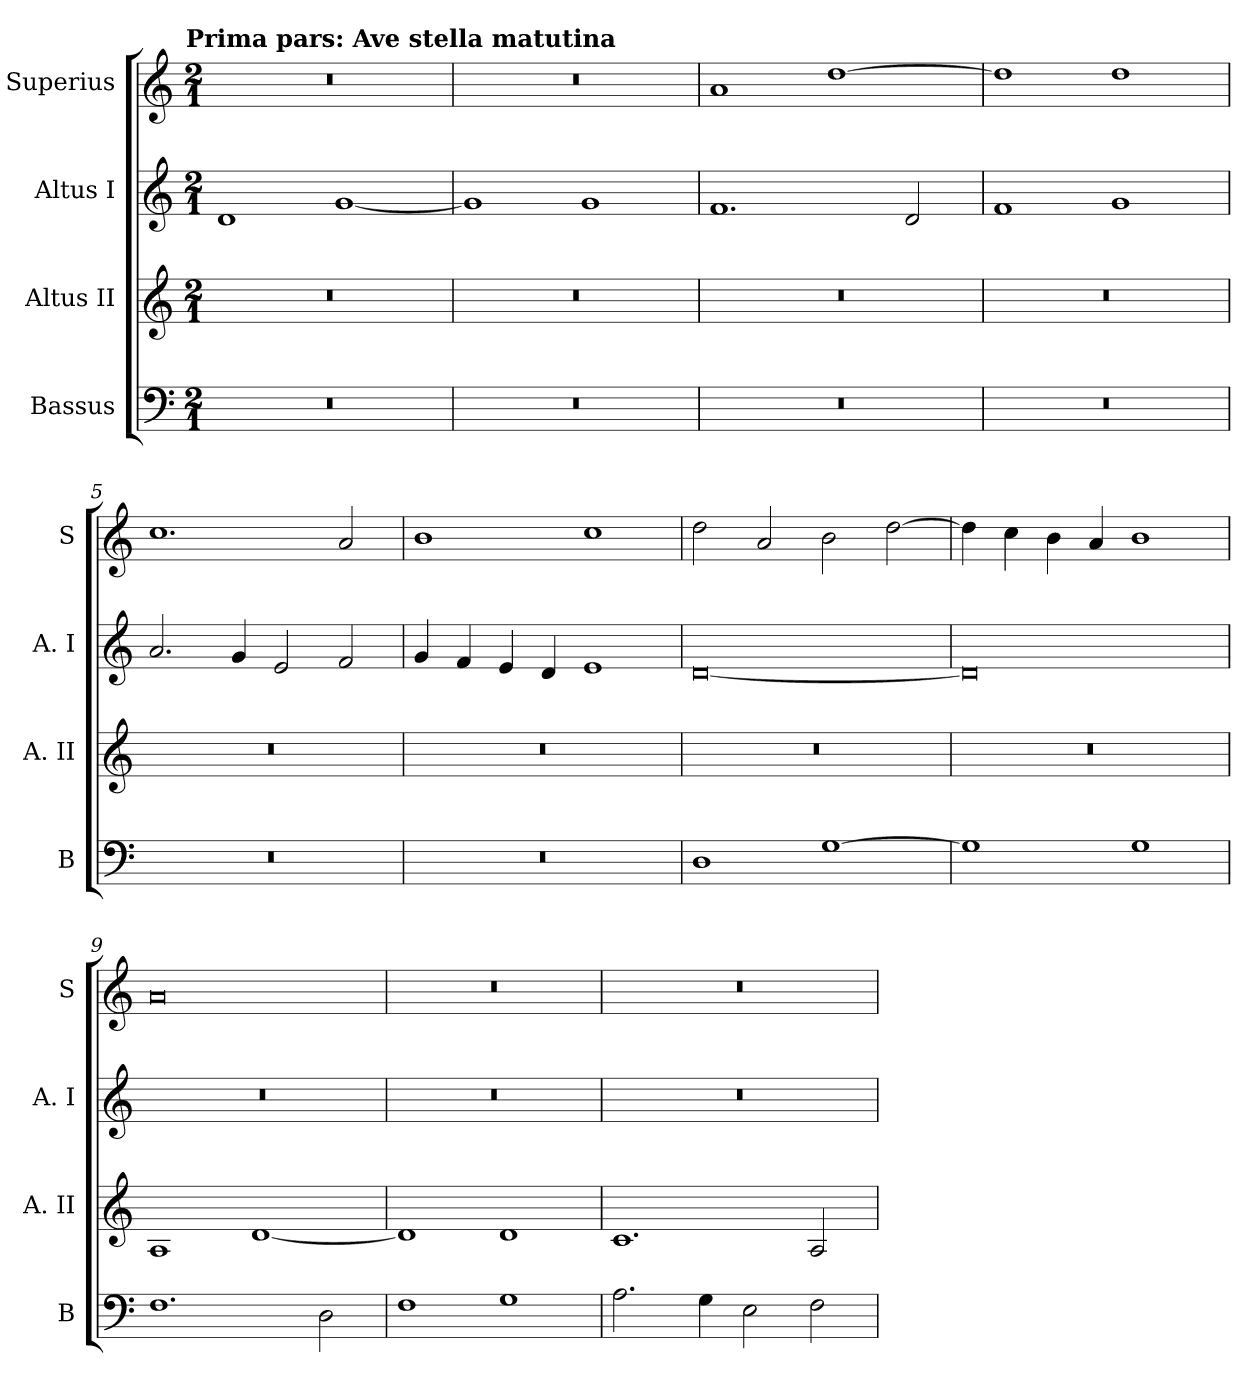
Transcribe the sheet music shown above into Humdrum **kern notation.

**kern	**kern	**kern	**kern
*part4	*part3	*part2	*part1
*staff4	*staff3	*staff2	*staff1
*I"Bassus	*I"Altus II	*I"Altus I	*I"Superius
*I'B	*I'A. II	*I'A. I	*I'S
*clefF4	*clefG2	*clefG2	*clefG2
*k[]	*k[]	*k[]	*k[]
*C:	*C:	*C:	*C:
!!LO:TX:omd:t=Prima pars&colon; Ave stella matutina
*M2/1	*M2/1	*M2/1	*M2/1
=1	=1	=1	=1
0r	0r	1d	0r
.	.	[1g	.
=2	=2	=2	=2
0r	0r	1g]	0r
.	.	1g	.
=3	=3	=3	=3
0r	0r	1.f	1a
.	.	.	[1dd
.	.	2d	.
=4	=4	=4	=4
0r	0r	1f	1dd]
.	.	1g	1dd
=5	=5	=5	=5
0r	0r	2.a	1.cc
.	.	4g	.
.	.	2e	.
.	.	2f	2a
=6	=6	=6	=6
0r	0r	4g	1b
.	.	4f	.
.	.	4e	.
.	.	4d	.
.	.	1e	1cc
=7	=7	=7	=7
1D	0r	[0d	2dd
.	.	.	2a
[1G	.	.	2b
.	.	.	[2dd
=8	=8	=8	=8
1G]	0r	0d]	4dd]
.	.	.	4cc
.	.	.	4b
.	.	.	4a
1G	.	.	1b
=9	=9	=9	=9
1.F	1A	0r	0a
.	[1d	.	.
2D	.	.	.
=10	=10	=10	=10
1F	1d]	0r	0r
1G	1d	.	.
=11	=11	=11	=11
2.A	1.c	0r	0r
4G	.	.	.
2E	.	.	.
2F	2A	.	.
=	=	=	=
*-	*-	*-	*-
